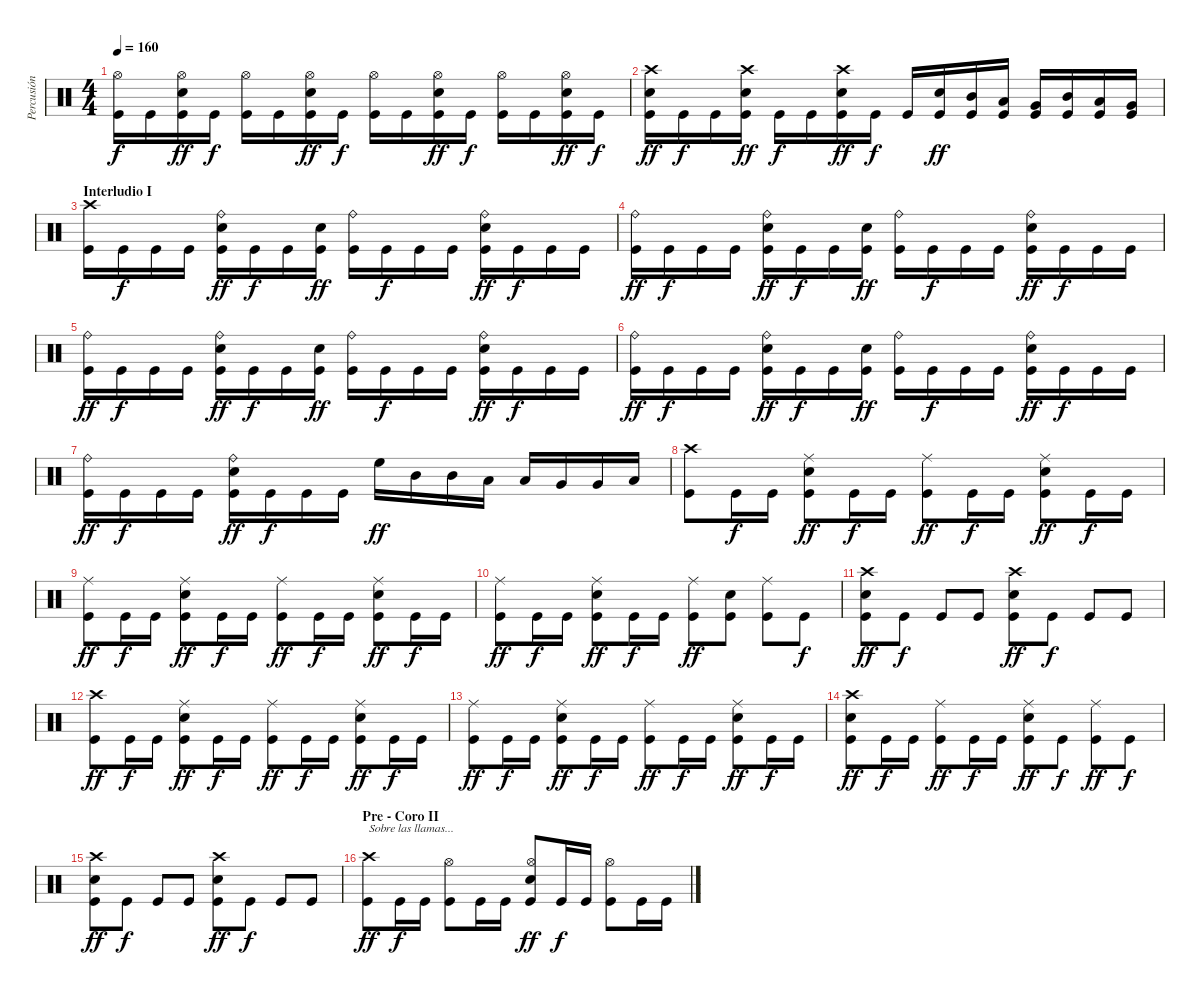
\track ("Percusión" "Percusión") {instrument percussion}
\staff {score}
\articulation defaults
\ts (4 4)
\tempo 160
\clef neutral
\ks c
("Kick (hit)" "Hi-Hat (open)").16{dy f} "Kick (hit)".16 ("Kick (hit)" "Electric Snare (hit)" "Hi-Hat (open)").16{dy ff} "Kick (hit)".16{dy f} ("Kick (hit)" "Hi-Hat (open)").16 "Kick (hit)".16 ("Kick (hit)" "Electric Snare (hit)" "Hi-Hat (open)").16{dy ff} "Kick (hit)".16{dy f} ("Kick (hit)" "Hi-Hat (open)").16 "Kick (hit)".16 ("Kick (hit)" "Electric Snare (hit)" "Hi-Hat (open)").16{dy ff} "Kick (hit)".16{dy f} ("Kick (hit)" "Hi-Hat (open)").16 "Kick (hit)".16 ("Kick (hit)" "Electric Snare (hit)" "Hi-Hat (open)").16{dy ff} "Kick (hit)".16{dy f} |
("Kick (hit)" "Electric Snare (hit)" "Crash high (hit)").16{dy ff} "Kick (hit)".16{dy f} "Kick (hit)".16 ("Kick (hit)" "Electric Snare (hit)" "Crash high (hit)").16{dy ff} "Kick (hit)".16{dy f} "Kick (hit)".16 ("Kick (hit)" "Electric Snare (hit)" "Crash high (hit)").16{dy ff} "Kick (hit)".16{dy f} "Kick (hit)".16 ("Kick (hit)" "Electric Snare (hit)").16{dy ff} ("Kick (hit)" "Mid Tom (hit)").16 ("Kick (hit)" "Low Tom (hit)").16 ("Kick (hit)" "Very Low Tom (hit)").16 ("Kick (hit)" "Mid Tom (hit)").16 ("Kick (hit)" "Low Tom (hit)").16 ("Kick (hit)" "Very Low Tom (hit)").16 |
\section ("" "Interludio I")
("Kick (hit)" "Crash high (hit)").16 "Kick (hit)".16{dy f} "Kick (hit)".16 "Kick (hit)".16 ("Kick (hit)" "Electric Snare (hit)" "Ride (bell)").16{dy ff} "Kick (hit)".16{dy f} "Kick (hit)".16 ("Kick (hit)" "Electric Snare (hit)").16{dy ff} ("Kick (hit)" "Ride (bell)").16 "Kick (hit)".16{dy f} "Kick (hit)".16 "Kick (hit)".16 ("Kick (hit)" "Electric Snare (hit)" "Ride (bell)").16{dy ff} "Kick (hit)".16{dy f} "Kick (hit)".16 "Kick (hit)".16 |
("Kick (hit)" "Ride (bell)").16{dy ff} "Kick (hit)".16{dy f} "Kick (hit)".16 "Kick (hit)".16 ("Kick (hit)" "Electric Snare (hit)" "Ride (bell)").16{dy ff} "Kick (hit)".16{dy f} "Kick (hit)".16 ("Kick (hit)" "Electric Snare (hit)").16{dy ff} ("Kick (hit)" "Ride (bell)").16 "Kick (hit)".16{dy f} "Kick (hit)".16 "Kick (hit)".16 ("Kick (hit)" "Electric Snare (hit)" "Ride (bell)").16{dy ff} "Kick (hit)".16{dy f} "Kick (hit)".16 "Kick (hit)".16 |
("Kick (hit)" "Ride (bell)").16{dy ff} "Kick (hit)".16{dy f} "Kick (hit)".16 "Kick (hit)".16 ("Kick (hit)" "Electric Snare (hit)" "Ride (bell)").16{dy ff} "Kick (hit)".16{dy f} "Kick (hit)".16 ("Kick (hit)" "Electric Snare (hit)").16{dy ff} ("Kick (hit)" "Ride (bell)").16 "Kick (hit)".16{dy f} "Kick (hit)".16 "Kick (hit)".16 ("Kick (hit)" "Electric Snare (hit)" "Ride (bell)").16{dy ff} "Kick (hit)".16{dy f} "Kick (hit)".16 "Kick (hit)".16 |
("Kick (hit)" "Ride (bell)").16{dy ff} "Kick (hit)".16{dy f} "Kick (hit)".16 "Kick (hit)".16 ("Kick (hit)" "Electric Snare (hit)" "Ride (bell)").16{dy ff} "Kick (hit)".16{dy f} "Kick (hit)".16 ("Kick (hit)" "Electric Snare (hit)").16{dy ff} ("Kick (hit)" "Ride (bell)").16 "Kick (hit)".16{dy f} "Kick (hit)".16 "Kick (hit)".16 ("Kick (hit)" "Electric Snare (hit)" "Ride (bell)").16{dy ff} "Kick (hit)".16{dy f} "Kick (hit)".16 "Kick (hit)".16 |
("Kick (hit)" "Ride (bell)").16{dy ff} "Kick (hit)".16{dy f} "Kick (hit)".16 "Kick (hit)".16 ("Kick (hit)" "Electric Snare (hit)" "Ride (bell)").16{dy ff} "Kick (hit)".16{dy f} "Kick (hit)".16 "Kick (hit)".16 "High Floor Tom (hit)".16{dy ff} "Mid Tom (hit)".16 "Mid Tom (hit)".16 "Low Tom (hit)".16 "Low Tom (hit)".16 "Very Low Tom (hit)".16 "Very Low Tom (hit)".16 "Low Floor Tom (hit)".16 |
("Kick (hit)" "Crash high (hit)").8 "Kick (hit)".16{dy f} "Kick (hit)".16 ("Kick (hit)" "Ride (middle)" "Electric Snare (hit)").8{dy ff} "Kick (hit)".16{dy f} "Kick (hit)".16 ("Kick (hit)" "Ride (middle)").8{dy ff} "Kick (hit)".16{dy f} "Kick (hit)".16 ("Kick (hit)" "Ride (middle)" "Electric Snare (hit)").8{dy ff} "Kick (hit)".16{dy f} "Kick (hit)".16 |
("Kick (hit)" "Ride (middle)").8{dy ff} "Kick (hit)".16{dy f} "Kick (hit)".16 ("Kick (hit)" "Ride (middle)" "Electric Snare (hit)").8{dy ff} "Kick (hit)".16{dy f} "Kick (hit)".16 ("Kick (hit)" "Ride (middle)").8{dy ff} "Kick (hit)".16{dy f} "Kick (hit)".16 ("Kick (hit)" "Ride (middle)" "Electric Snare (hit)").8{dy ff} "Kick (hit)".16{dy f} "Kick (hit)".16 |
("Kick (hit)" "Ride (middle)").8{dy ff} "Kick (hit)".16{dy f} "Kick (hit)".16 ("Kick (hit)" "Ride (middle)" "Electric Snare (hit)").8{dy ff} "Kick (hit)".16{dy f} "Kick (hit)".16 ("Kick (hit)" "Ride (middle)").8{dy ff} ("Kick (hit)" "Electric Snare (hit)").8 ("Kick (hit)" "Ride (middle)").8 "Kick (hit)".8{dy f} |
("Kick (hit)" "Electric Snare (hit)" "Crash high (hit)").8{dy ff} "Kick (hit)".8{dy f} "Kick (hit)".8 "Kick (hit)".8 ("Kick (hit)" "Electric Snare (hit)" "Crash high (hit)").8{dy ff} "Kick (hit)".8{dy f} "Kick (hit)".8 "Kick (hit)".8 |
("Kick (hit)" "Crash high (hit)").8{dy ff} "Kick (hit)".16{dy f} "Kick (hit)".16 ("Kick (hit)" "Ride (middle)" "Electric Snare (hit)").8{dy ff} "Kick (hit)".16{dy f} "Kick (hit)".16 ("Kick (hit)" "Ride (middle)").8{dy ff} "Kick (hit)".16{dy f} "Kick (hit)".16 ("Kick (hit)" "Ride (middle)" "Electric Snare (hit)").8{dy ff} "Kick (hit)".16{dy f} "Kick (hit)".16 |
("Kick (hit)" "Ride (middle)").8{dy ff} "Kick (hit)".16{dy f} "Kick (hit)".16 ("Kick (hit)" "Ride (middle)" "Electric Snare (hit)").8{dy ff} "Kick (hit)".16{dy f} "Kick (hit)".16 ("Kick (hit)" "Ride (middle)").8{dy ff} "Kick (hit)".16{dy f} "Kick (hit)".16 ("Kick (hit)" "Ride (middle)" "Electric Snare (hit)").8{dy ff} "Kick (hit)".16{dy f} "Kick (hit)".16 |
("Kick (hit)" "Crash high (hit)" "Electric Snare (hit)").8{dy ff} "Kick (hit)".16{dy f} "Kick (hit)".16 ("Kick (hit)" "Ride (middle)").8{dy ff} "Kick (hit)".16{dy f} "Kick (hit)".16 ("Kick (hit)" "Ride (middle)" "Electric Snare (hit)").8{dy ff} "Kick (hit)".8{dy f} ("Kick (hit)" "Ride (middle)").8{dy ff} "Kick (hit)".8{dy f} |
("Kick (hit)" "Electric Snare (hit)" "Crash high (hit)").8{dy ff} "Kick (hit)".8{dy f} "Kick (hit)".8 "Kick (hit)".8 ("Kick (hit)" "Electric Snare (hit)" "Crash high (hit)").8{dy ff} "Kick (hit)".8{dy f} "Kick (hit)".8 "Kick (hit)".8 |
\section ("" "Pre - Coro II")
("Kick (hit)" "Crash high (hit)").8{txt "Sobre las llamas..." dy ff} "Kick (hit)".16{dy f} "Kick (hit)".16 ("Kick (hit)" "Hi-Hat (open)").8 "Kick (hit)".16 "Kick (hit)".16 ("Kick (hit)" "Electric Snare (hit)" "Hi-Hat (open)").8{dy ff} "Kick (hit)".16{dy f} "Kick (hit)".16 ("Kick (hit)" "Hi-Hat (open)").8 "Kick (hit)".16 "Kick (hit)".16
